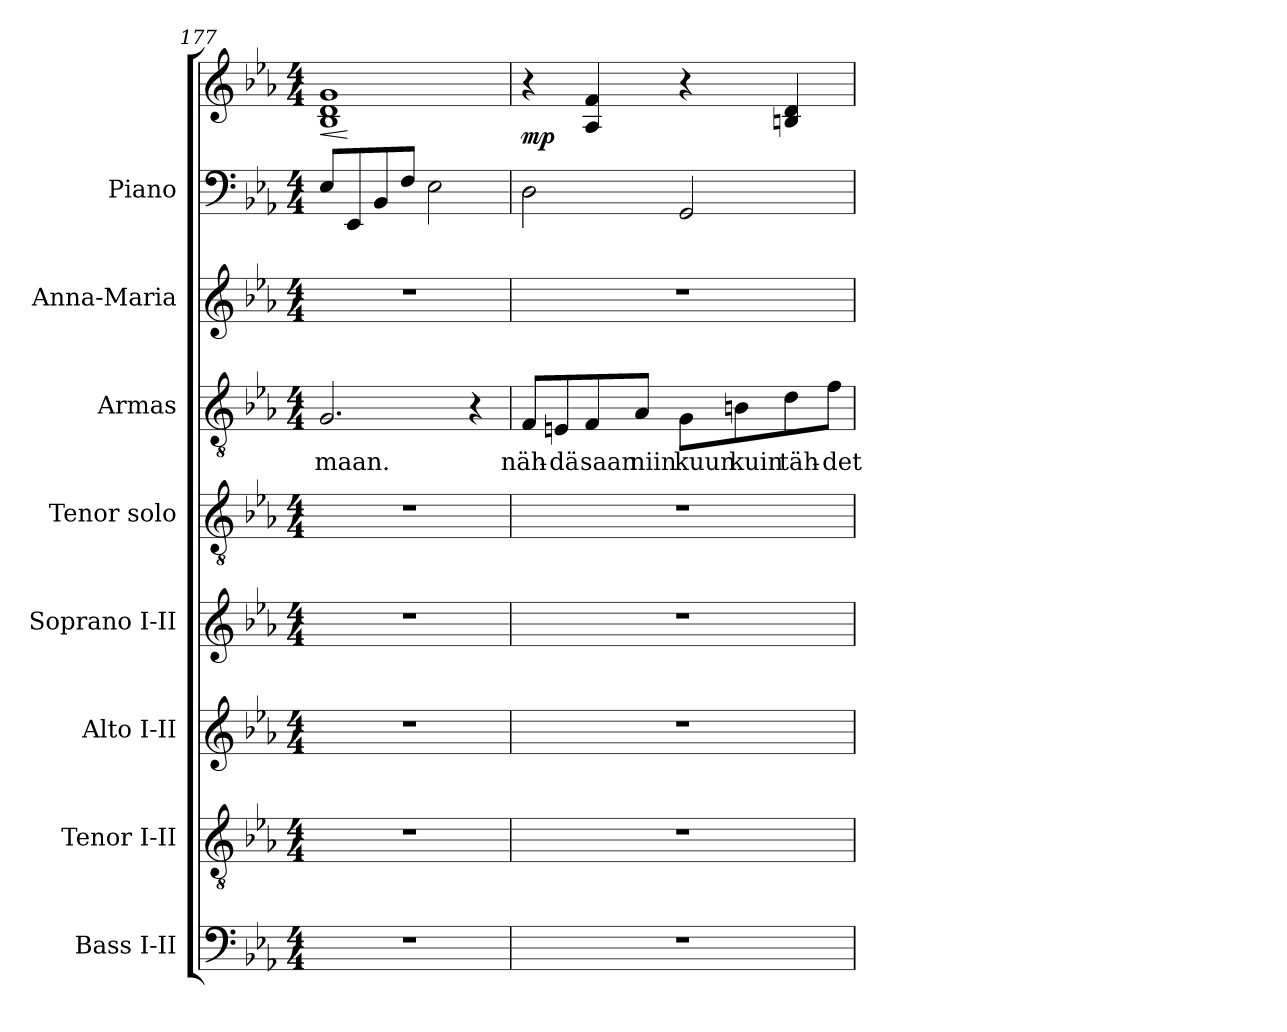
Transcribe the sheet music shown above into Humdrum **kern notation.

**kern	**kern	**kern	**kern	**kern	**kern	**text	**kern	**kern	**kern	**dynam
*part8	*part7	*part6	*part5	*part4	*part3	*part3	*part2	*part1	*part1	*part1
*staff9	*staff8	*staff7	*staff6	*staff5	*staff4	*staff4	*staff3	*staff2	*staff1	*staff1/2
*I"Bass I-II	*I"Tenor I-II	*I"Alto I-II	*I"Soprano I-II	*I"Tenor solo	*I"Armas	*	*I"Anna-Maria	*I"Piano	*	*
*I'B.	*I'T.	*I'A.	*I'S.	*I'T. Solo	*I'Armas	*	*I'A-M	*I'Pno.	*	*
*clefF4	*clefGv2	*clefG2	*clefG2	*clefGv2	*clefGv2	*	*clefG2	*clefF4	*clefG2	*
*	*ITrd7c12	*	*	*ITrd7c12	*ITrd7c12	*	*	*	*	*
*k[b-e-a-]	*k[b-e-a-]	*k[b-e-a-]	*k[b-e-a-]	*k[b-e-a-]	*k[b-e-a-]	*	*k[b-e-a-]	*k[b-e-a-]	*k[b-e-a-]	*
*E-:	*E-:	*E-:	*E-:	*E-:	*E-:	*	*E-:	*E-:	*E-:	*
*M4/4	*M4/4	*M4/4	*M4/4	*M4/4	*M4/4	*	*M4/4	*M4/4	*M4/4	*
=177	=177	=177	=177	=177	=177	=177	=177	=177	=177	=177
!	!	!	!	!	!	!LO:LY:b:color=#000000	!	!	!	!LO:HP:b
1r	1r	1r	1r	1r	2.GGi/	-maan.	1r	8E-i/L	1B-i 1di 1gi	<
.	.	.	.	.	.	.	.	8EE-i/	.	[
.	.	.	.	.	.	.	.	8BB-i/	.	.
.	.	.	.	.	.	.	.	8Fi/J	.	.
.	.	.	.	.	.	.	.	2E-i\	.	.
.	.	.	.	.	4r	.	.	.	.	.
!!LO:PB:g=z
=178	=178	=178	=178	=178	=178	=178	=178	=178	=178	=178
!	!	!	!	!	!	!LO:LY:b:color=#000000	!	!	!	!
1r	1r	1r	1r	1r	8FFi/L	näh-	1r	2Di\	4r	mp
!	!	!	!	!	!	!LO:LY:b:color=#000000	!	!	!	!
.	.	.	.	.	8EEni/	-dä	.	.	.	.
!	!	!	!	!	!	!LO:LY:b:color=#000000	!	!	!	!
.	.	.	.	.	8FFi/	saan	.	.	4A-i/ 4fi	.
!	!	!	!	!	!	!LO:LY:b:color=#000000	!	!	!	!
.	.	.	.	.	8AA-i/J	niin	.	.	.	.
!	!	!	!	!	!	!LO:LY:b:color=#000000	!	!	!	!
.	.	.	.	.	8GGi\L	kuun	.	2GGi/	4r	.
!	!	!	!	!	!	!LO:LY:b:color=#000000	!	!	!	!
.	.	.	.	.	8BBni\	kuin	.	.	.	.
!	!	!	!	!	!	!LO:LY:b:color=#000000	!	!	!	!
.	.	.	.	.	8Di\	täh-	.	.	4Bni/ 4di	.
!	!	!	!	!	!	!LO:LY:b:color=#000000	!	!	!	!
.	.	.	.	.	8Fi\J	-det-	.	.	.	.
=	=	=	=	=	=	=	=	=	=	=
*-	*-	*-	*-	*-	*-	*-	*-	*-	*-	*-
